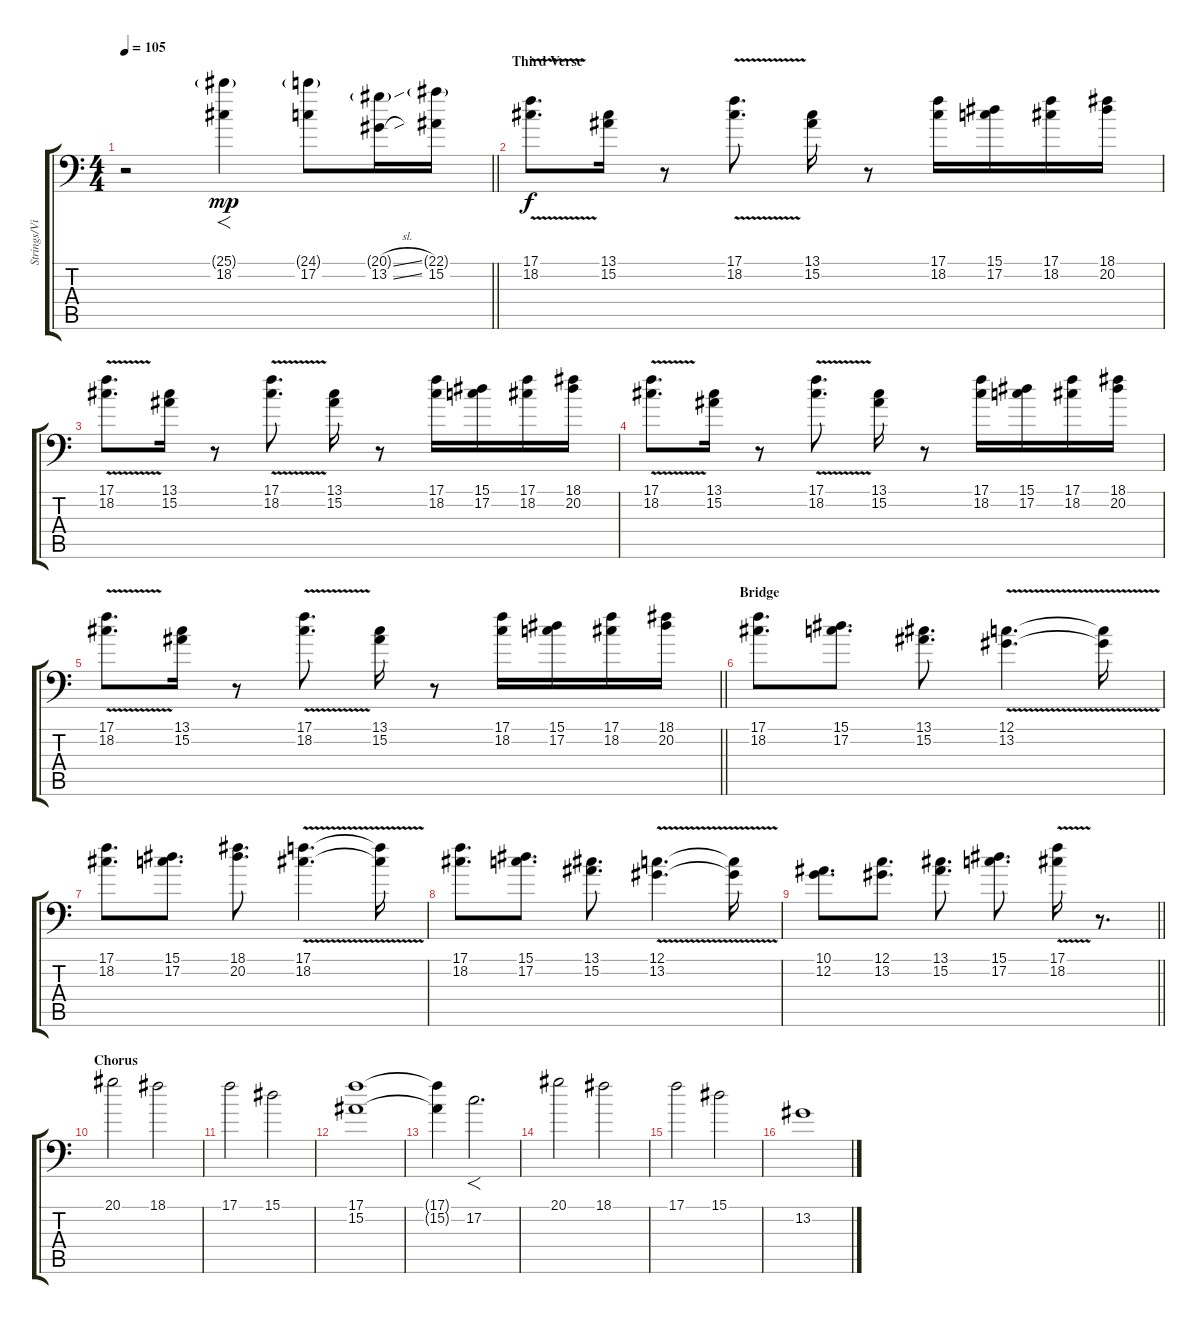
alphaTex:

\track ("Strings/Violins" "Strings/Vi") {instrument violin}
\staff {score tabs}
\tuning (C4 G3 Eb3 Bb2 F2 Bb1) {hide}
\ts (4 4)
\tempo 105
\clef f4
\barLineRight lightlight
\ks c
r.2{dy mp} (25.1{g} 18.2).4{f} (24.1{g} 17.2).8 (20.1{sl g} 13.2{sl}).16 (22.1{g} 15.2).16 |
\section ("" "Third Verse")
(17.1{v} 18.2{v}).8{d dy f} (13.1 15.2).16 r.8 (17.1{v} 18.2{v}).8{d} (13.1 15.2).16 r.8 (17.1 18.2).16 (15.1 17.2).16 (17.1 18.2).16 (18.1 20.2).16 |
(17.1{v} 18.2{v}).8{d} (13.1 15.2).16 r.8 (17.1{v} 18.2{v}).8{d} (13.1 15.2).16 r.8 (17.1 18.2).16 (15.1 17.2).16 (17.1 18.2).16 (18.1 20.2).16 |
(17.1{v} 18.2{v}).8{d} (13.1 15.2).16 r.8 (17.1{v} 18.2{v}).8{d} (13.1 15.2).16 r.8 (17.1 18.2).16 (15.1 17.2).16 (17.1 18.2).16 (18.1 20.2).16 |
\barLineRight lightlight
(17.1{v} 18.2{v}).8{d} (13.1 15.2).16 r.8 (17.1{v} 18.2).8{d} (13.1 15.2).16 r.8 (17.1 18.2).16 (15.1 17.2).16 (17.1 18.2).16 (18.1 20.2).16 |
\section ("" "Bridge")
(17.1 18.2).8{d volume 11} (15.1 17.2).8{d} (13.1 15.2).8{d} (12.1{v} 13.2{v}).4{d} (12.1{t} 13.2{t}).16 |
(17.1 18.2).8{d} (15.1 17.2).8{d} (18.1 20.2).8{d} (17.1{v} 18.2{v}).4{d} (17.1{t} 18.2{t}).16 |
(17.1 18.2).8{d} (15.1 17.2).8{d} (13.1 15.2).8{d} (12.1{v} 13.2{v}).4{d} (12.1{t} 13.2{t}).16 |
\barLineRight lightlight
(10.1 12.2).8{d} (12.1 13.2).8{d} (13.1 15.2).8{d} (15.1 17.2).8{d} (17.1{v} 18.2{v}).16 r.8{d} |
\section ("" "Chorus")
20.1.2 18.1.2 |
17.1.2 15.1.2 |
(17.1 15.2).1 |
(17.1{t} 15.2{t}).4 17.2.2{f d} |
20.1.2 18.1.2 |
17.1.2 15.1.2 |
13.2.1
